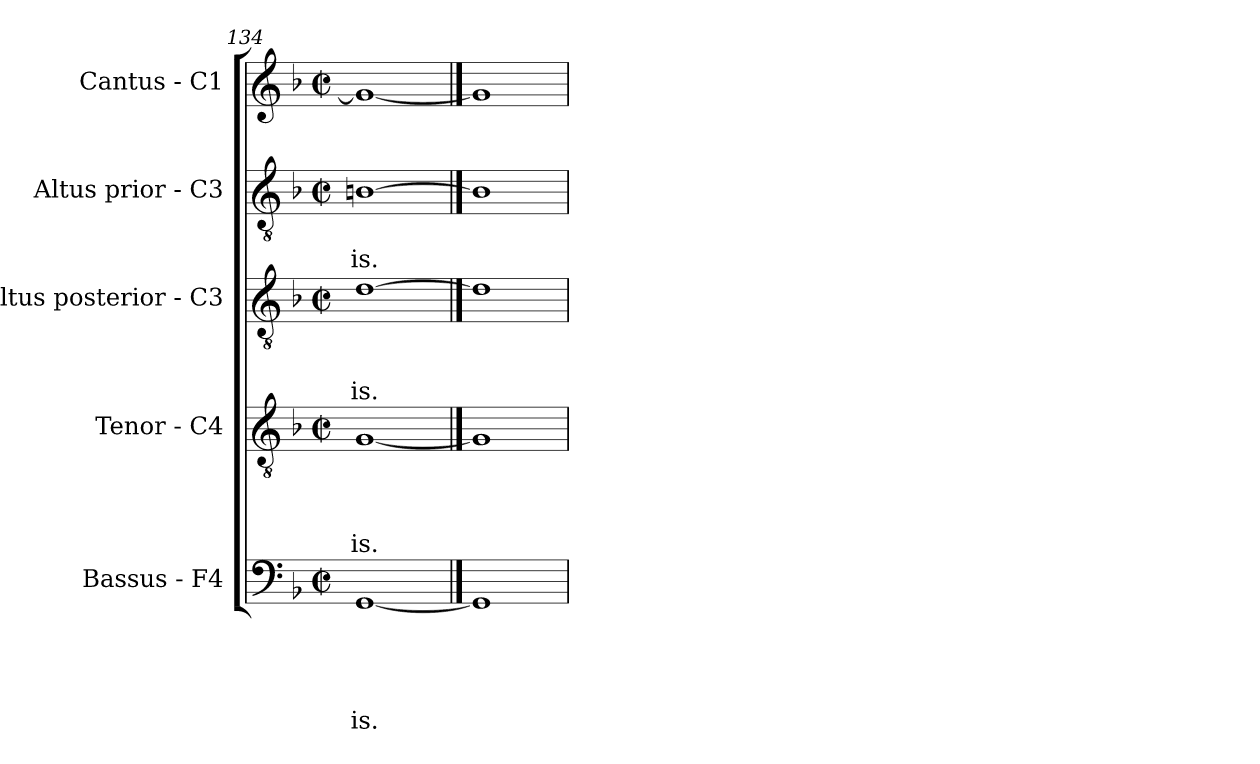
**kern	**text	**text	**text	**text	**text	**kern	**text	**text	**text	**text	**kern	**text	**text	**text	**kern	**text	**text	**kern
*part5	*part5	*part5	*part5	*part5	*part5	*part4	*part4	*part4	*part4	*part4	*part3	*part3	*part3	*part3	*part2	*part2	*part2	*part1
*staff5	*staff5	*staff5	*staff5	*staff5	*staff5	*staff4	*staff4	*staff4	*staff4	*staff4	*staff3	*staff3	*staff3	*staff3	*staff2	*staff2	*staff2	*staff1
*I"Bassus - F4	*	*	*	*	*	*I"Tenor - C4	*	*	*	*	*I"Altus posterior - C3	*	*	*	*I"Altus prior - C3	*	*	*I"Cantus - C1
*clefF4	*	*	*	*	*	*clefGv2	*	*	*	*	*clefGv2	*	*	*	*clefGv2	*	*	*clefG2
*k[b-]	*	*	*	*	*	*k[b-]	*	*	*	*	*k[b-]	*	*	*	*k[b-]	*	*	*k[b-]
*F:	*	*	*	*	*	*F:	*	*	*	*	*F:	*	*	*	*F:	*	*	*F:
*M2/2	*	*	*	*	*	*M2/2	*	*	*	*	*M2/2	*	*	*	*M2/2	*	*	*M2/2
*met(c|)	*	*	*	*	*	*met(c|)	*	*	*	*	*met(c|)	*	*	*	*met(c|)	*	*	*met(c|)
=134	=134	=134	=134	=134	=134	=134	=134	=134	=134	=134	=134	=134	=134	=134	=134	=134	=134	=134
[1GG	.	.	.	.	-is.	[1G	.	.	.	-is.	[1d	.	.	-is.	[1Bn	.	-is.	1g_
==135	==135	==135	==135	==135	==135	==135	==135	==135	==135	==135	==135	==135	==135	==135	==135	==135	==135	==135
1GG]	.	.	.	.	.	1G]	.	.	.	.	1d]	.	.	.	1B]	.	.	1g]
=	=	=	=	=	=	=	=	=	=	=	=	=	=	=	=	=	=	=
*-	*-	*-	*-	*-	*-	*-	*-	*-	*-	*-	*-	*-	*-	*-	*-	*-	*-	*-
